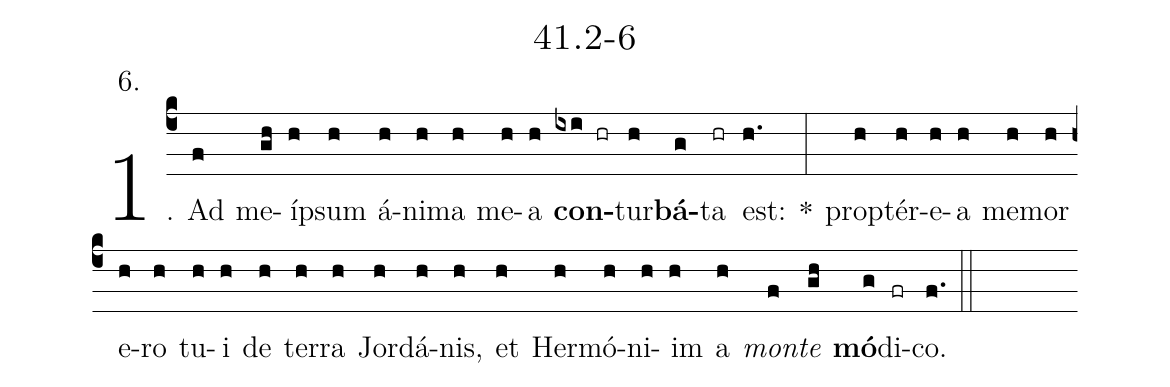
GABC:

name: 41.2-6;
annotation: 6.;
%%
(c4)1. Ad(f) me(gh)íp(h)sum(h) á(h)ni(h)ma(h) me(h)a(h) <b>con</b>(ixi hr)tur(h)<b>bá</b>(g)ta(hr) est:(h.) *(:) prop(h)tér(h)e(h)a(h) me(h)mor(h) e(h)ro(h) tu(h)i(h) de(h) ter(h)ra(h) Jor(h)dá(h)nis,(h) et(h) Her(h)mó(h)ni(h)im(h) a(h) <i>mon</i>(f)<i>te</i>(gh) <b>mó</b>(g)di(fr)co.(f.) (::)


%E(h) u(h) o(f) u(gh) a(g) e.(f.) (::)
